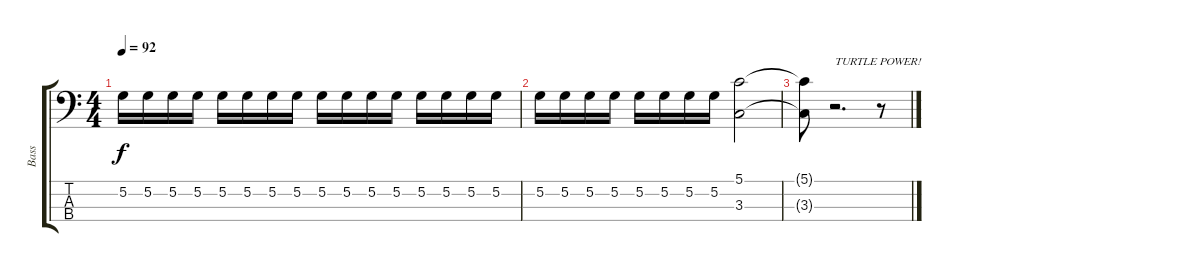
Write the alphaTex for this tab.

\track ("Bass" "Bass") {instrument electricbassfinger}
\staff {score tabs}
\tuning (G2 D2 A1 E1) {hide}
\ts (4 4)
\tempo 92
\clef f4
\ks c
5.2.16{dy f} 5.2.16 5.2.16 5.2.16 5.2.16 5.2.16 5.2.16 5.2.16 5.2.16 5.2.16 5.2.16 5.2.16 5.2.16 5.2.16 5.2.16 5.2.16 |
5.2.16 5.2.16 5.2.16 5.2.16 5.2.16 5.2.16 5.2.16 5.2.16 (5.1 3.3).2 |
(5.1{t} 3.3{t}).8 r.2{d txt "TURTLE POWER!"} r.8
